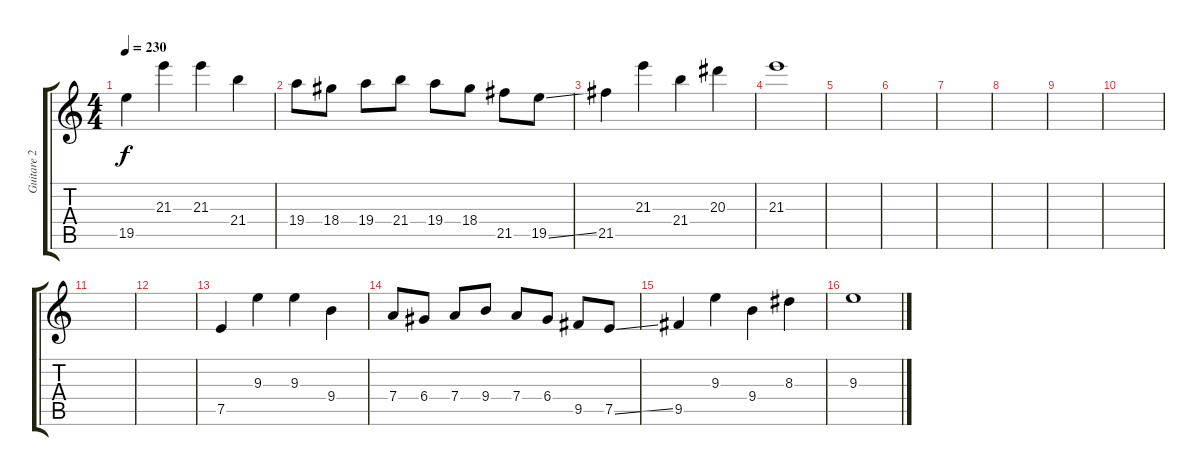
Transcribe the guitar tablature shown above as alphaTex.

\track ("Guitare 2" "Guitare 2") {instrument distortionguitar}
\staff {score tabs}
\tuning (E4 B3 G3 D3 A2 E2) {hide}
\ts (4 4)
\tempo 230
\clef g2
\ks c
19.5.4{dy f instrument musicbox} 21.3.4 21.3.4 21.4.4 |
19.4.8 18.4.8 19.4.8 21.4.8 19.4.8 18.4.8 21.5.8 19.5{ss}.8 |
21.5.4 21.3.4 21.4.4 20.3.4 |
21.3.1 |
|
|
|
|
|
|
|
|
7.5.4{instrument distortionguitar} 9.3.4 9.3.4 9.4.4 |
7.4.8 6.4.8 7.4.8 9.4.8 7.4.8 6.4.8 9.5.8 7.5{ss}.8 |
9.5.4 9.3.4 9.4.4 8.3.4 |
9.3.1
